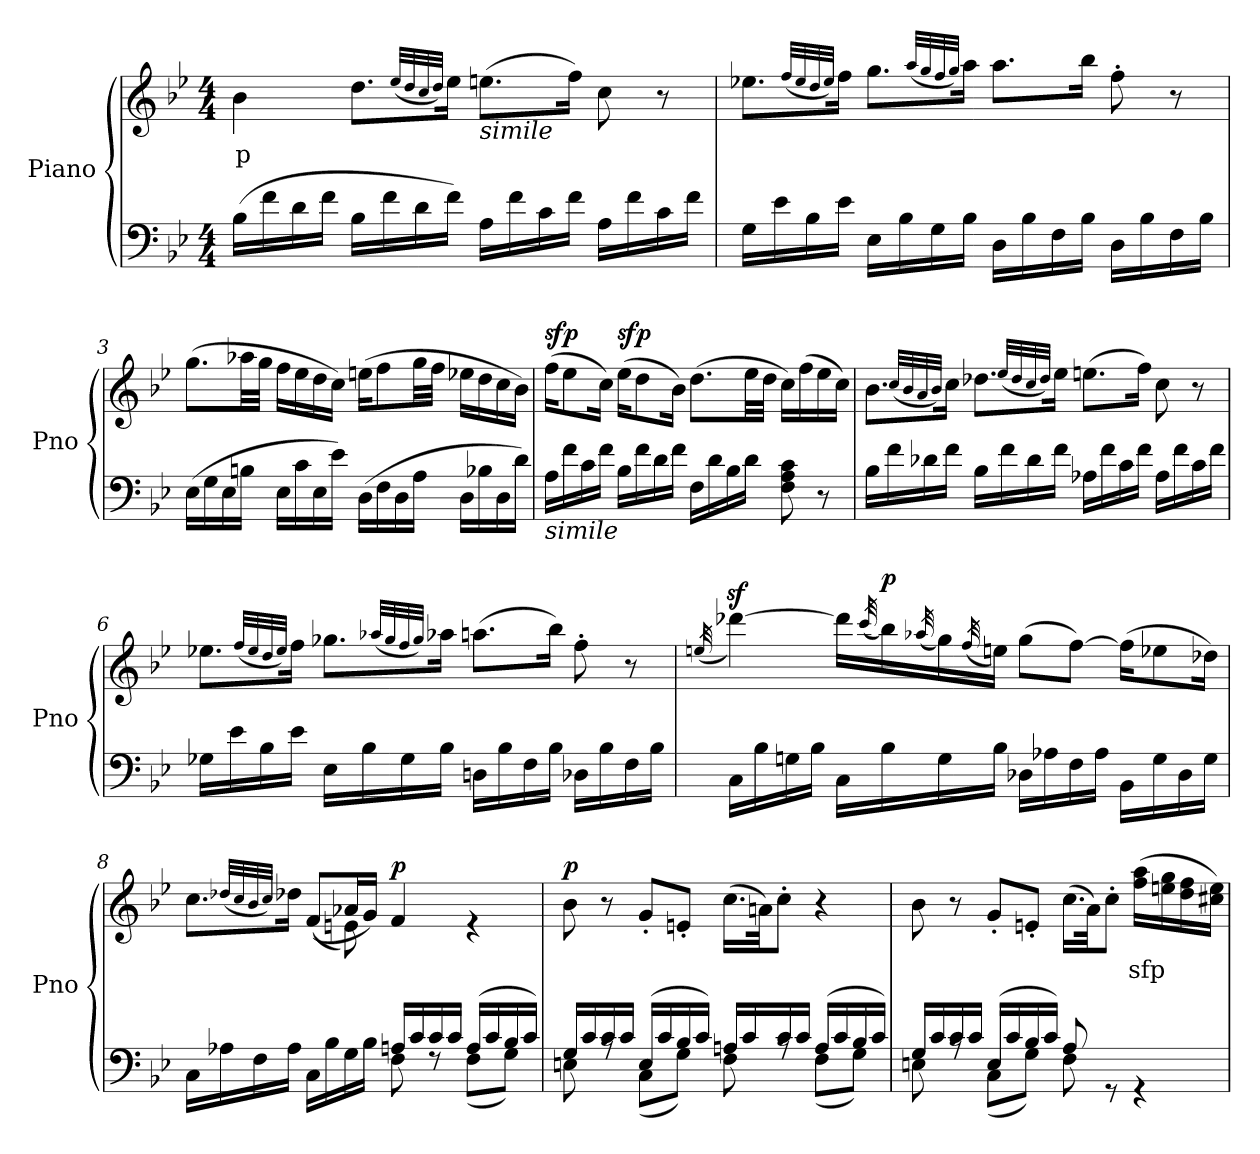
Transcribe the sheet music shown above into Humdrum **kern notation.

**kern	**kern	**text	**dynam
*part2	*part1	*part1	*part1
*staff2	*staff1	*staff1	*staff1
*I"Piano	*I"Piano	*	*
*I'Pno	*I'Pno	*	*
*clefF4	*clefG2	*	*
*k[b-e-]	*k[b-e-]	*	*
*B-:	*B-:	*	*
*M4/4	*M4/4	*	*
=1	=1	=1	=1
!	!	!LO:LY:b	!
(>16B-\LL	4b-\	p	.
16f\	.	.	.
16d\	.	.	.
16f\JJ	.	.	.
16B-\LL	8.dd\L	.	.
16f\	.	.	.
16d\	.	.	.
.	(<32qee-/LLL	.	.
.	32qdd/	.	.
.	32qcc/	.	.
.	32qdd/JJJ)	.	.
16f\JJ)	16ee-\Jk	.	.
!	!LO:TX:b:i:t=simile	!	!
16A\LL	(>8.een\L	.	.
16f\	.	.	.
16c\	.	.	.
16f\JJ	16ff\Jk)	.	.
16A\LL	8cc\	.	.
16f\	.	.	.
16c\	8r	.	.
16f\JJ	.	.	.
=2	=2	=2	=2
16G\LL	8.ee-X\L	.	.
16e-\	.	.	.
16B-\	.	.	.
.	(<32qff/LLL	.	.
.	32qee-/	.	.
.	32qdd/	.	.
.	32qee-/JJJ)	.	.
16e-\JJ	16ff\Jk	.	.
16E-\LL	8.gg\L	.	.
16B-\	.	.	.
16G\	.	.	.
.	(<32qaa/LLL	.	.
.	32qgg/	.	.
.	32qff/	.	.
.	32qgg/JJJ)	.	.
16B-\JJ	16aa\Jk	.	.
16D\LL	8.aa\L	.	.
16B-\	.	.	.
16F\	.	.	.
16B-\JJ	16bb-\Jk	.	.
16D\LL	8ff'\	.	.
16B-\	.	.	.
16F\	8r	.	.
16B-\JJ	.	.	.
=3	=3	=3	=3
(>16E-\LL	(>8.gg\L	.	.
16G\	.	.	.
16E-\	.	.	.
16Bn\JJ	32aa-X\LL	.	.
.	32gg\JJJ	.	.
16E-\LL	16ff\LL	.	.
16c\	16ee-\	.	.
16E-\	16dd\	.	.
16e-\JJ)	16cc\JJ)	.	.
(>16D\LL	(>16een\KL	.	.
16F\	8ff\	.	.
16D\	.	.	.
16A\JJ	32gg\LL	.	.
.	32ff\JJJ	.	.
16D\LL	16ee-X\LL	.	.
16B-X\	16dd\	.	.
16D\	16cc\	.	.
16d\JJ)	16b-\JJ)	.	.
=4	=4	=4	=4
!LO:TX:b:i:t=simile	!	!	!
!	!	!	!LO:DY:b
16A\LL	(>16ff\KL	.	sfp
16f\	8ee-\	.	.
16c\	.	.	.
16f\JJ	16cc\Jk)	.	.
!	!	!	!LO:DY:b
16B-\LL	(>16ee-\KL	.	sfp
16f\	8dd\	.	.
16d\	.	.	.
16f\JJ	16b-\Jk)	.	.
16F\LL	(>8.dd\L	.	.
16d\	.	.	.
16B-\	.	.	.
16d\JJ	32ee-\LL	.	.
.	32dd\JJJ	.	.
8F\ 8A\ 8c\	16cc\LL)	.	.
.	(>16ff\	.	.
8r	16ee-\	.	.
.	16cc\JJ)	.	.
=5	=5	=5	=5
16B-\LL	8.b-\L	.	.
16f\	.	.	.
16d-X\	.	.	.
.	(<32qcc/LLL	.	.
.	32qb-/	.	.
.	32qa/	.	.
.	32qb-/JJJ)	.	.
16f\JJ	16cc\Jk	.	.
16B-\LL	8.dd-X\L	.	.
16f\	.	.	.
16d-\	.	.	.
.	(<32qee-/LLL	.	.
.	32qdd-/	.	.
.	32qcc/	.	.
.	32qdd-/JJJ)	.	.
16f\JJ	16ee-\Jk	.	.
16A-X\LL	(>8.een\L	.	.
16f\	.	.	.
16c\	.	.	.
16f\JJ	16ff\Jk)	.	.
16A-\LL	8cc\	.	.
16f\	.	.	.
16c\	8r	.	.
16f\JJ	.	.	.
=6	=6	=6	=6
16G-X\LL	8.ee-X\L	.	.
16e-\	.	.	.
16B-\	.	.	.
.	(<32qff/LLL	.	.
.	32qee-/	.	.
.	32qdd/	.	.
.	32qee-/JJJ)	.	.
16e-\JJ	16ff\Jk	.	.
16E-\LL	8.gg-X\L	.	.
16B-\	.	.	.
16G-\	.	.	.
.	(<32qaa-X/LLL	.	.
.	32qgg-/	.	.
.	32qff/	.	.
.	32qgg-/JJJ)	.	.
16B-\JJ	16aa-\Jk	.	.
16Dn\LL	(>8.aan\L	.	.
16B-\	.	.	.
16F\	.	.	.
16B-\JJ	16bb-\Jk)	.	.
16D-X\LL	8ff'\	.	.
16B-\	.	.	.
16F\	8r	.	.
16B-\JJ	.	.	.
=7	=7	=7	=7
.	(<32qeen/	.	.
16C\LL	[4ddd-Xz<\)	.	.
16B-\	.	.	.
16Gn\	.	.	.
16B-\JJ	.	.	.
16C\LL	16ddd-\LL]	.	.
.	(<32qccc/	.	.
!	!	!	!LO:DY:b
16B-\	16bb-\)	.	p
.	(<32qaa-X/	.	.
16G\	16gg\)	.	.
.	(<32qff/	.	.
16B-\JJ	16ee\JJ)	.	.
16D-X\LL	(>8gg\L	.	.
16A-X\	.	.	.
16F\	[8ff\J)	.	.
16A-\JJ	.	.	.
16BB-\LL	(>16ff\KL]	.	.
16G\	8ee-X\	.	.
16D-\	.	.	.
16G\JJ	16dd-X\Jk)	.	.
=8	=8	=8	=8
*^	*^	*	*
16C\LL	2ryy	8.cc\L	4.ryy	.	.
16A-X\	.	.	.	.	.
16F\	.	.	.	.	.
.	.	(<32qdd-X/LLL	.	.	.
.	.	32qcc/	.	.	.
.	.	32qb-/	.	.	.
.	.	32qcc/JJJ)	.	.	.
16A-\JJ	.	16dd-\Jk	.	.	.
16C\LL	.	(>(<8f/L	.	.	.
16B-\	.	.	.	.	.
16G\	.	16a-X/L	8en\)	.	.
16B-\JJ	.	16g/JJ)	.	.	.
!	!	!	!	!	!LO:DY:b
16An/LL	8F\	4f/	2ryy	.	p
16c/	.	.	.	.	.
16c/	8rF	.	.	.	.
16c/JJ	.	.	.	.	.
(>16A/LL	(<8F\L	4re	.	.	.
16c/	.	.	.	.	.
16B-/	8G\J)	.	.	.	.
16c/JJ)	.	.	.	.	.
*	*	*v	*v	*	*
=9	=9	=9	=9	=9
!	!	!	!	!LO:DY:a
16G/LL	8En\	8b-\	.	p
16c/	.	.	.	.
16c/	8rA	8r	.	.
16c/JJ	.	.	.	.
(>16E/LL	(<8C\L	8g'/L	.	.
16c/	.	.	.	.
16B-/	8G\J)	8en'/J	.	.
16c/JJ)	.	.	.	.
16An/LL	8F\	(>16.cc\LL	.	.
16c/	.	.	.	.
.	.	32an\JK)	.	.
16c/	8rA	8cc'\J	.	.
16c/JJ	.	.	.	.
(>16A/LL	(<8F\L	4r	.	.
16c/	.	.	.	.
16B-/	8G\J)	.	.	.
16c/JJ)	.	.	.	.
=10	=10	=10	=10	=10
16G/LL	8En\	8b-\	.	.
16c/	.	.	.	.
16c/	8rA	8r	.	.
16c/JJ	.	.	.	.
(>16E/LL	(<8C\L	8g'/L	.	.
16c/	.	.	.	.
16B-/	8G\J)	8en'/J	.	.
16c/JJ)	.	.	.	.
8A/	8F\	(>16.cc\LL	.	.
.	.	32a\JK)	.	.
8rGG	4.ryy	8cc'\J	.	.
!	!	!	!LO:LY:b	!
4rGG	.	(>16ff\ 16aa\LL	sfp	.
.	.	16een\ 16gg\	.	.
.	.	16dd\ 16ff\	.	.
.	.	16cc#X\ 16ee\JJ)	.	.
*v	*v	*	*	*
=	=	=	=
*-	*-	*-	*-
